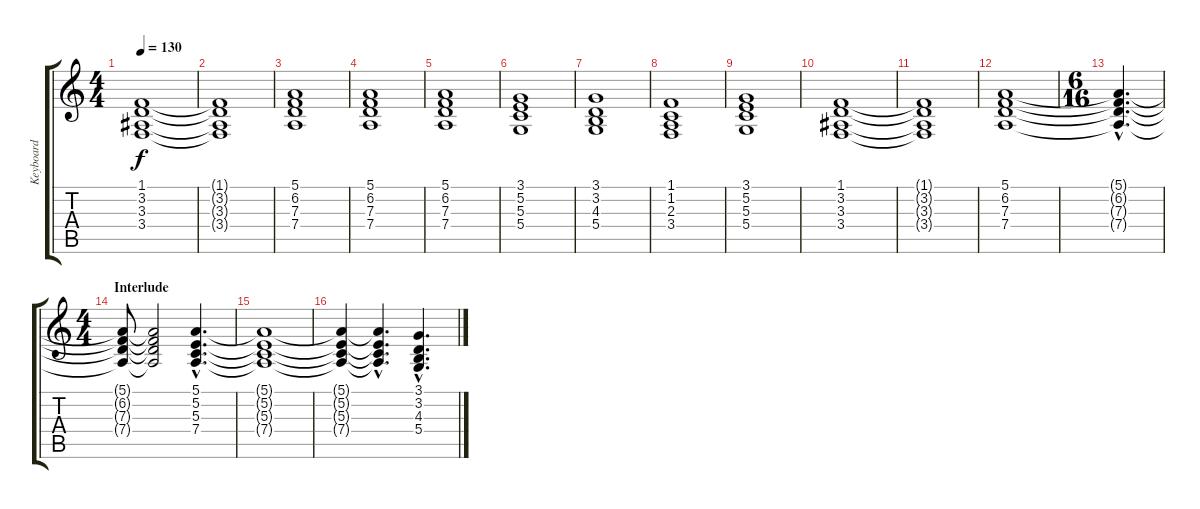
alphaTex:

\track ("Keyboard" "Keyboard") {instrument stringensemble1}
\staff {score tabs}
\tuning (E4 B3 G3 D3 A2 E2) {hide}
\ts (4 4)
\tempo 130
\clef g2
\ks c
(1.1 3.2 3.3 3.4).1{dy f} |
(1.1{t} 3.2{t} 3.3{t} 3.4{t}).1 |
(5.1 6.2 7.3 7.4).1 |
(5.1 6.2 7.3 7.4).1 |
(5.1 6.2 7.3 7.4).1 |
(3.1 5.2 5.3 5.4).1 |
(3.1 3.2 4.3 5.4).1 |
(1.1 1.2 2.3 3.4).1 |
(3.1 5.2 5.3 5.4).1 |
(1.1 3.2 3.3 3.4).1 |
(1.1{t} 3.2{t} 3.3{t} 3.4{t}).1 |
(5.1 6.2 7.3 7.4).1 |
\ts (6 16)
(5.1{hac t} 6.2{hac t} 7.3{hac t} 7.4{hac t}).4{d} |
\ts (4 4)
\section ("" "Interlude")
(5.1{t} 6.2{t} 7.3{t} 7.4{t}).8 (5.1{t} 6.2{t} 7.3{t} 7.4{t}).2 (5.1{hac} 5.2{hac} 5.3{hac} 7.4{hac}).4{d} |
(5.1{t} 5.2{t} 5.3{t} 7.4{t}).1 |
(5.1{t} 5.2{t} 5.3{t} 7.4{t}).4 (5.1{hac t} 5.2{hac t} 5.3{hac t} 7.4{hac t}).4{d} (3.1{hac} 3.2{hac} 4.3{hac} 5.4{hac}).4{d}
